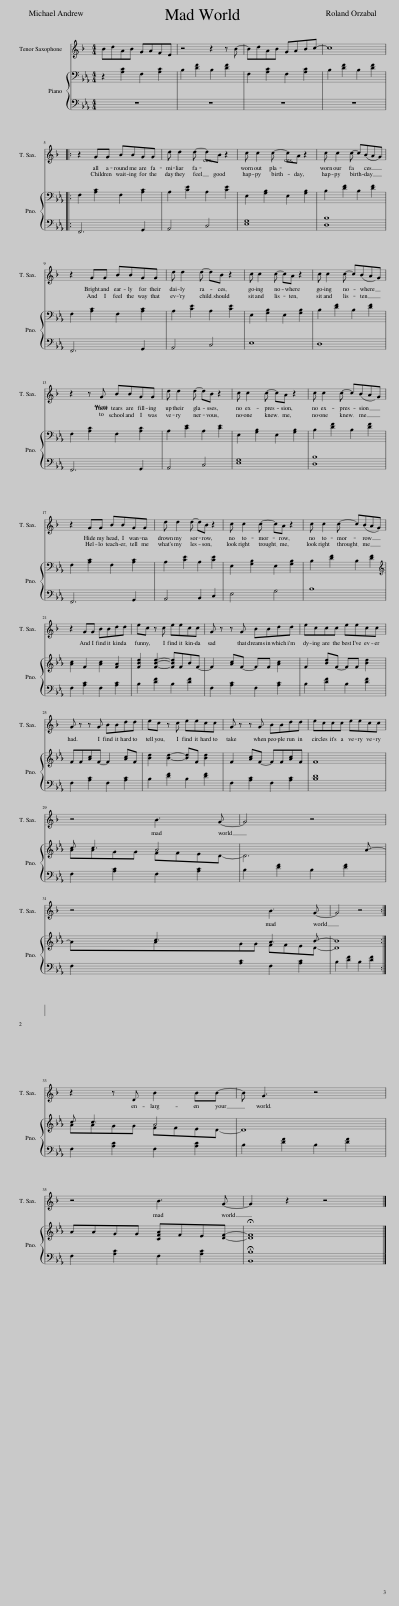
X:1
%%score 1 { ( 2 4 ) | 3 }
L:1/8
M:4/4
I:linebreak $
K:Eb
V:1 treble transpose=-14
V:2 bass
V:4 bass
V:3 bass
V:1
[K:F] BdAB GAFE | z4 z2 z B- | BdAB GABc- | c8 |:$ z2 GG BBGG | %5
 d d2 d- dB z2 | c c2 c- cA z2 | c c2 c- c(BA)G |$ z2 GG BBGG | d d2 d- dB z2 | %10
 c c2 c- cA z2 | c c2 c- c(BA)G |$ z2 z G BBGG | d d2 d- dB z2 | c c2 c- cA z2 | %15
 c c2 c- c(BA)G |$ z2 GG BBGG | d d2 d- dB z2 | c c2 c- cA z2 | c c2 c- c(BA)G |$ %20
 z2 GG BBdd | ec z c eecc | G z z G BBdd | eccc eecc |$ G z z G BBdd | %25
 ec z c eecc | G z z G BBdd | eccc eecc |$ z4 B3 G- | G4 z4 |$ %30
 z4 B3 G- | G4 z4 :|$ z2 z D B2 BB- | B G3 z4 |$ z4 B3 G- | %35
 G2 z2 z4 |] %36
V:2
 z2 [A,C]2 F,2 [A,C]2 | B,2 [DF]2 B,2 [DF]2 | F,2 [A,C]2 F,2 [A,C]2 | B,2 [DF]2 B,2 [DF]2 |:$ F,2 [A,C]2 F,2 [A,C]2 | %5
 A,2 [CE]2 A,2 [CE]2 | E,2 [G,B,]2 E,2 [G,B,]2 | B,2 [DF]2 B,2 [DF]2 |$ F,2 [A,C]2 F,2 [A,C]2 | A,2 [CE]2 A,2 [CE]2 | %10
 E,2 [G,B,]2 E,2 [G,B,]2 | B,2 [DF]2 B,2 [DF]2 |$ F,2 [A,C]2 F,2 [A,C]2 | A,2 [CE]2 A,2 [CE]2 | E,2 [G,B,]2 E,2 [G,B,]2 | %15
 B,2 [DF]2 B,2 [DF]2 |$ F,2 [A,C]2 F,2 [A,C]2 | A,2 [CE]2 A,2 [CE]2 | E,2 [G,B,]2 E,2 [G,B,]2 | B,2 [DF]2 B,2 [DF]2 |$ %20
[K:treble] [Ac]2 F2 [Ac]2 [FA]2 | [FBd]2 [FBd]2- [FBd]FBF- | F2 [Ac]F- FF [Ac]2 | F2 [Bd]F- FF [Bd]2 |$ FF[Ac]F- F2 [Ac]F | %25
 [Bd]2 [Bd]2- [Bd]F [Bd]2 | F2 [Ac]F- FF[Ac]F | F8 |$ AAGG A4 | x4 x2 x A- |$ %30
 AAGG A3 B- | B8 :|$ AAGG A4 | x4 x2 x x |$ AAGG [CFA]FE[DF]- | %35
 !fermata![DF]8 |] %36
V:3
 z8 | z8 | z8 | z8 |:$ F,,6 G,,2 | %5
 A,,4 C,4 | [E,G,]8 | [D,B,]8 |$ F,,6 G,,2 | A,,4 C,4 | %10
 E,8 | D,8 |$ F,,6 G,,2 | A,,4 C,4 | [E,G,]8 | %15
 [D,B,]8 |$ F,,6 G,,2 | A,,4 B,,2 C,2 | E,4 G,4 | B,8 |$ %20
 F,2 [A,C]2 F,2 [A,C]2 | B,2 [DF]2 B,2 [DF]2 | F,2 [A,C]2 F,2 [A,C]2 | B,2 [DF]2 B,2 [DF]2 |$ F,2 [A,C]2 F,2 [A,C]2 | %25
 B,2 [DF]2 B,2 [DF]2 | F,2 [A,C]2 F,2 [A,C]2 | [B,D]8 |$ F,2 [A,C]2 F,2 [A,C]2 | B,2 [DF]2 B,2 [DF]2 |$ %30
 F,2 [A,C]2 F,2 [A,C]2 | B,2 [DF]2 B,2 [DF]2 :|$ F,2 [A,C]2 F,2 [A,C]2 | B,2 [DF]2 B,2 [DF]2 |$ F,2 [A,C]2 F,2 [A,C]2 | %35
 !fermata![B,,B,]8 |] %36
V:4
 x8 | x8 | x8 | x8 |:$ x8 | %5
 x8 | x8 | x8 |$ x8 | x8 | %10
 x8 | x8 |$ x8 | x8 | x8 | %15
 x8 |$ x8 | x8 | x8 | x8 |$ %20
[K:treble] x8 | x8 | x8 | x8 |$ x8 | %25
 x8 | x8 | x8 |$ c c3 FFED- | D6 x x |$ %30
 x c3 FFED- | D8 :|$ c c3 FFED- | D8 |$ x8 | %35
 x8 |] %36
